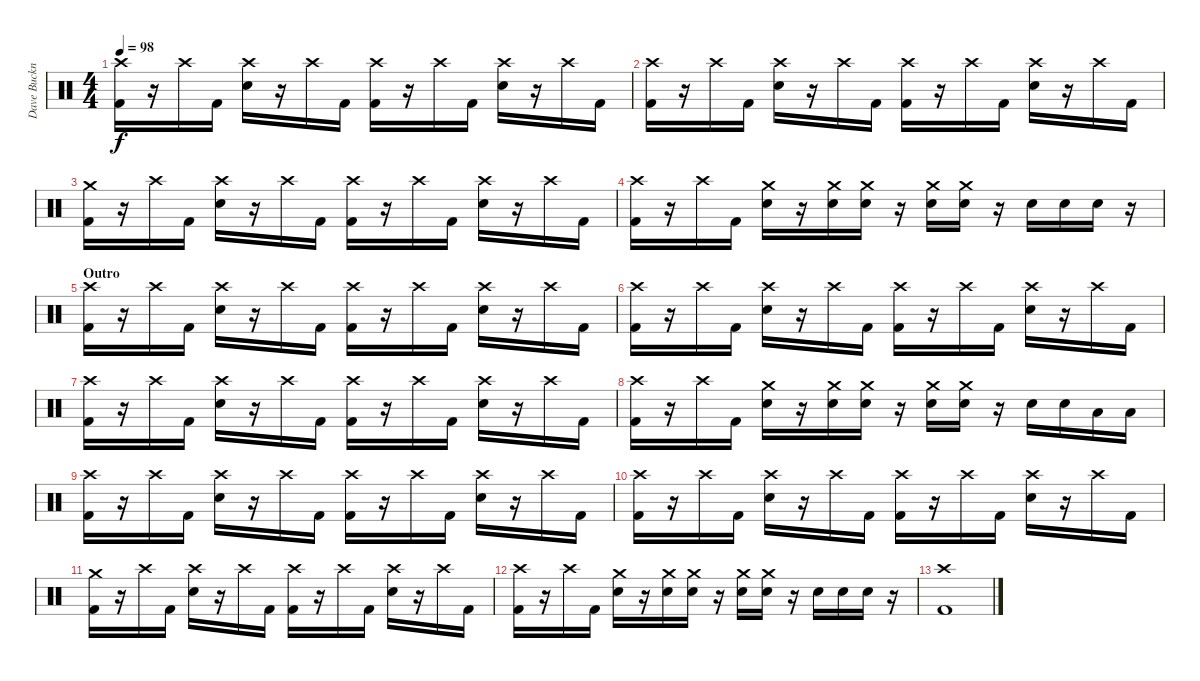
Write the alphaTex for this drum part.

\track ("Dave Buckner - Drums" "Dave Buckn") {instrument percussion}
\staff {score}
\articulation defaults
\ts (4 4)
\tempo 98
\clef neutral
\ks c
("Crash high (hit)" "Kick (hit) 2").16{dy f} r.16 "Crash high (hit)".16 "Kick (hit) 2".16 ("Crash high (hit)" "Snare (hit) 2").16 r.16 "Crash high (hit)".16 "Kick (hit) 2".16 ("Crash high (hit)" "Kick (hit) 2").16 r.16 "Crash high (hit)".16 "Kick (hit) 2".16 ("Crash high (hit)" "Snare (hit) 2").16 r.16 "Crash high (hit)".16 "Kick (hit) 2".16 |
("Crash high (hit)" "Kick (hit) 2").16 r.16 "Crash high (hit)".16 "Kick (hit) 2".16 ("Crash high (hit)" "Snare (hit) 2").16 r.16 "Crash high (hit)".16 "Kick (hit) 2".16 ("Crash high (hit)" "Kick (hit) 2").16 r.16 "Crash high (hit)".16 "Kick (hit) 2".16 ("Crash high (hit)" "Snare (hit) 2").16 r.16 "Crash high (hit)".16 "Kick (hit) 2".16 |
("Crash medium (hit)" "Kick (hit) 2").16 r.16 "Crash high (hit)".16 "Kick (hit) 2".16 ("Crash high (hit)" "Snare (hit) 2").16 r.16 "Crash high (hit)".16 "Kick (hit) 2".16 ("Crash high (hit)" "Kick (hit) 2").16 r.16 "Crash high (hit)".16 "Kick (hit) 2".16 ("Crash high (hit)" "Snare (hit) 2").16 r.16 "Crash high (hit)".16 "Kick (hit) 2".16 |
("Crash high (hit)" "Kick (hit) 2").16 r.16 "Crash high (hit)".16 "Kick (hit) 2".16 ("Crash medium (hit)" "Snare (hit) 2").16 r.16 ("Crash medium (hit)" "Snare (hit) 2").16 ("Crash medium (hit)" "Snare (hit) 2").16 r.16 ("Crash medium (hit)" "Snare (hit) 2").16 ("Crash medium (hit)" "Snare (hit) 2").16 r.16 "Snare (hit) 2".16 "Snare (hit) 2".16 "Snare (hit) 2".16 r.16 |
\section ("" "Outro")
("Crash high (hit)" "Kick (hit) 2").16 r.16 "Crash high (hit)".16 "Kick (hit) 2".16 ("Crash high (hit)" "Snare (hit) 2").16 r.16 "Crash high (hit)".16 "Kick (hit) 2".16 ("Crash high (hit)" "Kick (hit) 2").16 r.16 "Crash high (hit)".16 "Kick (hit) 2".16 ("Crash high (hit)" "Snare (hit) 2").16 r.16 "Crash high (hit)".16 "Kick (hit) 2".16 |
("Crash high (hit)" "Kick (hit) 2").16 r.16 "Crash high (hit)".16 "Kick (hit) 2".16 ("Crash high (hit)" "Snare (hit) 2").16 r.16 "Crash high (hit)".16 "Kick (hit) 2".16 ("Crash high (hit)" "Kick (hit) 2").16 r.16 "Crash high (hit)".16 "Kick (hit) 2".16 ("Crash high (hit)" "Snare (hit) 2").16 r.16 "Crash high (hit)".16 "Kick (hit) 2".16 |
("Crash high (hit)" "Kick (hit) 2").16 r.16 "Crash high (hit)".16 "Kick (hit) 2".16 ("Crash high (hit)" "Snare (hit) 2").16 r.16 "Crash high (hit)".16 "Kick (hit) 2".16 ("Crash high (hit)" "Kick (hit) 2").16 r.16 "Crash high (hit)".16 "Kick (hit) 2".16 ("Crash high (hit)" "Snare (hit) 2").16 r.16 "Crash high (hit)".16 "Kick (hit) 2".16 |
("Crash high (hit)" "Kick (hit) 2").16 r.16 "Crash high (hit)".16 "Kick (hit) 2".16 ("Crash medium (hit)" "Snare (hit) 2").16 r.16 ("Crash medium (hit)" "Snare (hit) 2").16 ("Crash medium (hit)" "Snare (hit) 2").16 r.16 ("Crash medium (hit)" "Snare (hit) 2").16 ("Crash medium (hit)" "Snare (hit) 2").16 r.16 "Snare (hit) 2".16 "Snare (hit) 2".16 "Low Floor Tom (hit)".16 "Low Floor Tom (hit)".16 |
("Crash high (hit)" "Kick (hit) 2").16 r.16 "Crash high (hit)".16 "Kick (hit) 2".16 ("Crash high (hit)" "Snare (hit) 2").16 r.16 "Crash high (hit)".16 "Kick (hit) 2".16 ("Crash high (hit)" "Kick (hit) 2").16 r.16 "Crash high (hit)".16 "Kick (hit) 2".16 ("Crash high (hit)" "Snare (hit) 2").16 r.16 "Crash high (hit)".16 "Kick (hit) 2".16 |
("Crash high (hit)" "Kick (hit) 2").16 r.16 "Crash high (hit)".16 "Kick (hit) 2".16 ("Crash high (hit)" "Snare (hit) 2").16 r.16 "Crash high (hit)".16 "Kick (hit) 2".16 ("Crash high (hit)" "Kick (hit) 2").16 r.16 "Crash high (hit)".16 "Kick (hit) 2".16 ("Crash high (hit)" "Snare (hit) 2").16 r.16 "Crash high (hit)".16 "Kick (hit) 2".16 |
("Crash medium (hit)" "Kick (hit) 2").16 r.16 "Crash high (hit)".16 "Kick (hit) 2".16 ("Crash high (hit)" "Snare (hit) 2").16 r.16 "Crash high (hit)".16 "Kick (hit) 2".16 ("Crash high (hit)" "Kick (hit) 2").16 r.16 "Crash high (hit)".16 "Kick (hit) 2".16 ("Crash high (hit)" "Snare (hit) 2").16 r.16 "Crash high (hit)".16 "Kick (hit) 2".16 |
("Crash high (hit)" "Kick (hit) 2").16 r.16 "Crash high (hit)".16 "Kick (hit) 2".16 ("Crash medium (hit)" "Snare (hit) 2").16 r.16 ("Crash medium (hit)" "Snare (hit) 2").16 ("Crash medium (hit)" "Snare (hit) 2").16 r.16 ("Crash medium (hit)" "Snare (hit) 2").16 ("Crash medium (hit)" "Snare (hit) 2").16 r.16 "Snare (hit) 2".16 "Snare (hit) 2".16 "Snare (hit) 2".16 r.16 |
("Crash high (hit)" "Kick (hit) 2").1
